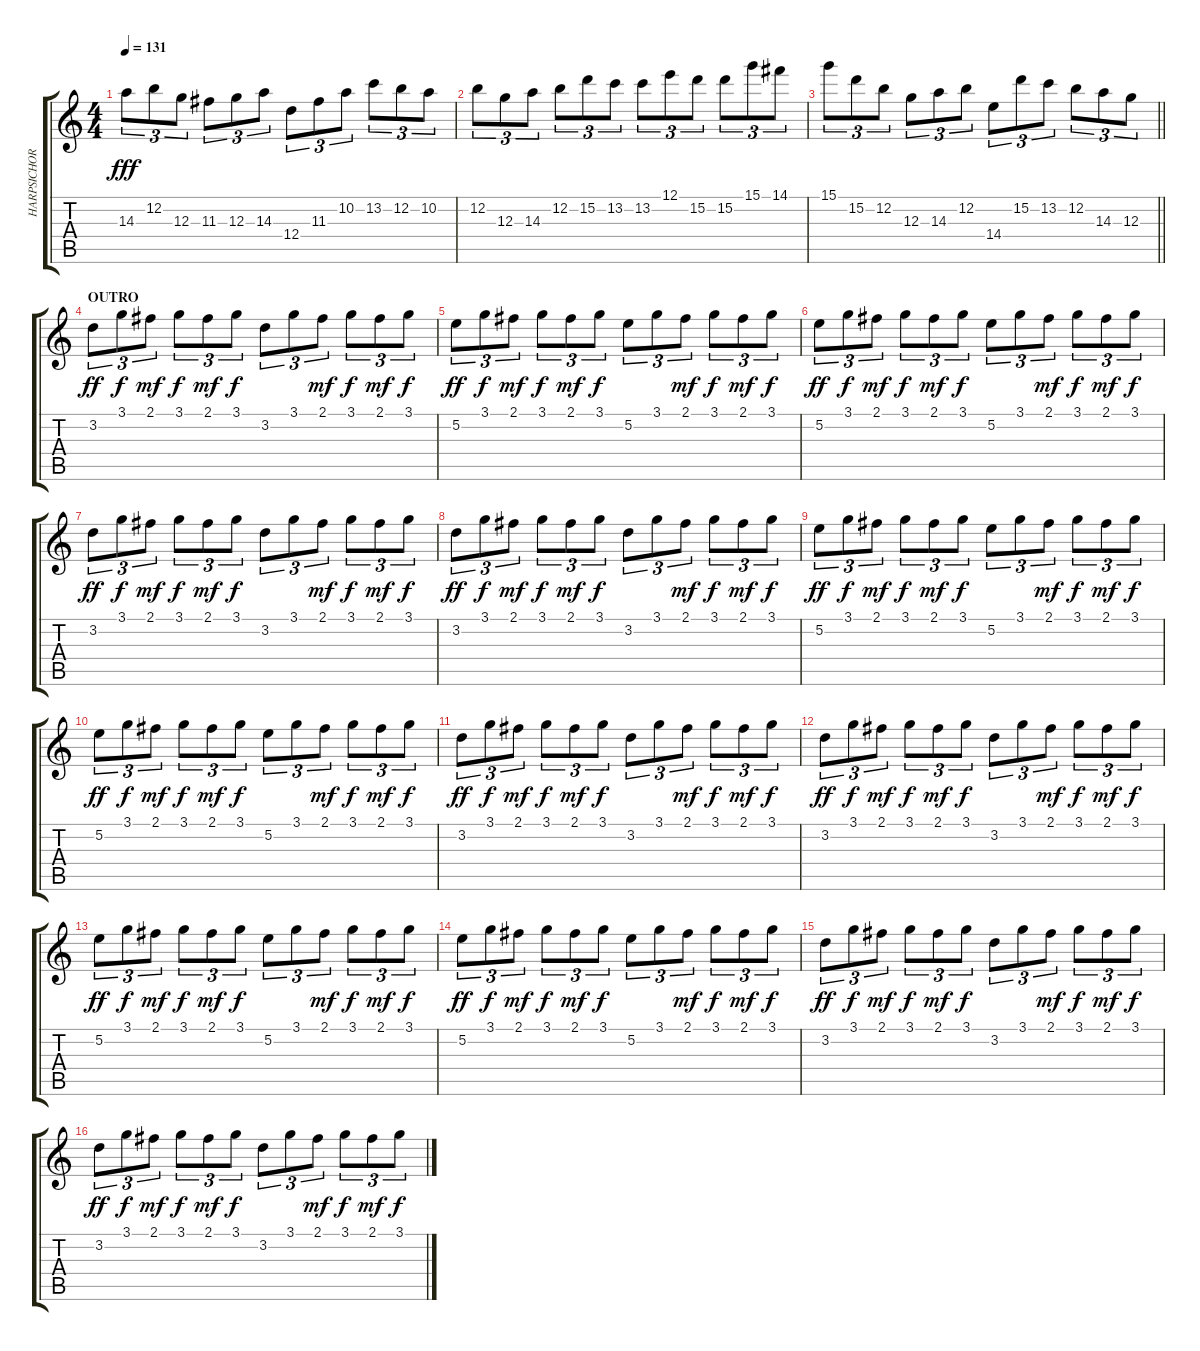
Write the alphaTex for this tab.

\track ("HARPSICHORD (tuned up 1 Oct) - melody" "HARPSICHOR") {instrument harpsichord}
\staff {score tabs}
\tuning (E5 B4 G4 D4 A3 E3) {hide}
\ts (4 4)
\tempo 131
\clef g2
\ks c
14.3.8{tu (3 2) dy fff} 12.2.8{tu (3 2)} 12.3.8{tu (3 2)} 11.3.8{tu (3 2)} 12.3.8{tu (3 2)} 14.3.8{tu (3 2)} 12.4.8{tu (3 2)} 11.3.8{tu (3 2)} 10.2.8{tu (3 2)} 13.2.8{tu (3 2)} 12.2.8{tu (3 2)} 10.2.8{tu (3 2)} |
12.2.8{tu (3 2)} 12.3.8{tu (3 2)} 14.3.8{tu (3 2)} 12.2.8{tu (3 2)} 15.2.8{tu (3 2)} 13.2.8{tu (3 2)} 13.2.8{tu (3 2)} 12.1.8{tu (3 2)} 15.2.8{tu (3 2)} 15.2.8{tu (3 2)} 15.1.8{tu (3 2)} 14.1.8{tu (3 2)} |
\barLineRight lightlight
15.1.8{tu (3 2)} 15.2.8{tu (3 2)} 12.2.8{tu (3 2)} 12.3.8{tu (3 2)} 14.3.8{tu (3 2)} 12.2.8{tu (3 2)} 14.4.8{tu (3 2)} 15.2.8{tu (3 2)} 13.2.8{tu (3 2)} 12.2.8{tu (3 2)} 14.3.8{tu (3 2)} 12.3.8{tu (3 2)} |
\section ("" "OUTRO")
3.2.8{tu (3 2) dy ff} 3.1.8{tu (3 2) dy f} 2.1.8{tu (3 2) dy mf} 3.1.8{tu (3 2) dy f} 2.1.8{tu (3 2) dy mf} 3.1.8{tu (3 2) dy f} 3.2.8{tu (3 2)} 3.1.8{tu (3 2)} 2.1.8{tu (3 2) dy mf} 3.1.8{tu (3 2) dy f} 2.1.8{tu (3 2) dy mf} 3.1.8{tu (3 2) dy f} |
5.2.8{tu (3 2) dy ff} 3.1.8{tu (3 2) dy f} 2.1.8{tu (3 2) dy mf} 3.1.8{tu (3 2) dy f} 2.1.8{tu (3 2) dy mf} 3.1.8{tu (3 2) dy f} 5.2.8{tu (3 2)} 3.1.8{tu (3 2)} 2.1.8{tu (3 2) dy mf} 3.1.8{tu (3 2) dy f} 2.1.8{tu (3 2) dy mf} 3.1.8{tu (3 2) dy f} |
5.2.8{tu (3 2) dy ff} 3.1.8{tu (3 2) dy f} 2.1.8{tu (3 2) dy mf} 3.1.8{tu (3 2) dy f} 2.1.8{tu (3 2) dy mf} 3.1.8{tu (3 2) dy f} 5.2.8{tu (3 2)} 3.1.8{tu (3 2)} 2.1.8{tu (3 2) dy mf} 3.1.8{tu (3 2) dy f} 2.1.8{tu (3 2) dy mf} 3.1.8{tu (3 2) dy f} |
3.2.8{tu (3 2) dy ff} 3.1.8{tu (3 2) dy f} 2.1.8{tu (3 2) dy mf} 3.1.8{tu (3 2) dy f} 2.1.8{tu (3 2) dy mf} 3.1.8{tu (3 2) dy f} 3.2.8{tu (3 2)} 3.1.8{tu (3 2)} 2.1.8{tu (3 2) dy mf} 3.1.8{tu (3 2) dy f} 2.1.8{tu (3 2) dy mf} 3.1.8{tu (3 2) dy f} |
3.2.8{tu (3 2) dy ff} 3.1.8{tu (3 2) dy f} 2.1.8{tu (3 2) dy mf} 3.1.8{tu (3 2) dy f} 2.1.8{tu (3 2) dy mf} 3.1.8{tu (3 2) dy f} 3.2.8{tu (3 2)} 3.1.8{tu (3 2)} 2.1.8{tu (3 2) dy mf} 3.1.8{tu (3 2) dy f} 2.1.8{tu (3 2) dy mf} 3.1.8{tu (3 2) dy f} |
5.2.8{tu (3 2) dy ff} 3.1.8{tu (3 2) dy f} 2.1.8{tu (3 2) dy mf} 3.1.8{tu (3 2) dy f} 2.1.8{tu (3 2) dy mf} 3.1.8{tu (3 2) dy f} 5.2.8{tu (3 2)} 3.1.8{tu (3 2)} 2.1.8{tu (3 2) dy mf} 3.1.8{tu (3 2) dy f} 2.1.8{tu (3 2) dy mf} 3.1.8{tu (3 2) dy f} |
5.2.8{tu (3 2) dy ff} 3.1.8{tu (3 2) dy f} 2.1.8{tu (3 2) dy mf} 3.1.8{tu (3 2) dy f} 2.1.8{tu (3 2) dy mf} 3.1.8{tu (3 2) dy f} 5.2.8{tu (3 2)} 3.1.8{tu (3 2)} 2.1.8{tu (3 2) dy mf} 3.1.8{tu (3 2) dy f} 2.1.8{tu (3 2) dy mf} 3.1.8{tu (3 2) dy f} |
3.2.8{tu (3 2) dy ff} 3.1.8{tu (3 2) dy f} 2.1.8{tu (3 2) dy mf} 3.1.8{tu (3 2) dy f} 2.1.8{tu (3 2) dy mf} 3.1.8{tu (3 2) dy f} 3.2.8{tu (3 2)} 3.1.8{tu (3 2)} 2.1.8{tu (3 2) dy mf} 3.1.8{tu (3 2) dy f} 2.1.8{tu (3 2) dy mf} 3.1.8{tu (3 2) dy f} |
3.2.8{tu (3 2) dy ff} 3.1.8{tu (3 2) dy f} 2.1.8{tu (3 2) dy mf} 3.1.8{tu (3 2) dy f} 2.1.8{tu (3 2) dy mf} 3.1.8{tu (3 2) dy f} 3.2.8{tu (3 2)} 3.1.8{tu (3 2)} 2.1.8{tu (3 2) dy mf} 3.1.8{tu (3 2) dy f} 2.1.8{tu (3 2) dy mf} 3.1.8{tu (3 2) dy f} |
5.2.8{tu (3 2) dy ff} 3.1.8{tu (3 2) dy f} 2.1.8{tu (3 2) dy mf} 3.1.8{tu (3 2) dy f} 2.1.8{tu (3 2) dy mf} 3.1.8{tu (3 2) dy f} 5.2.8{tu (3 2)} 3.1.8{tu (3 2)} 2.1.8{tu (3 2) dy mf} 3.1.8{tu (3 2) dy f} 2.1.8{tu (3 2) dy mf} 3.1.8{tu (3 2) dy f} |
5.2.8{tu (3 2) dy ff} 3.1.8{tu (3 2) dy f} 2.1.8{tu (3 2) dy mf} 3.1.8{tu (3 2) dy f} 2.1.8{tu (3 2) dy mf} 3.1.8{tu (3 2) dy f} 5.2.8{tu (3 2)} 3.1.8{tu (3 2)} 2.1.8{tu (3 2) dy mf} 3.1.8{tu (3 2) dy f} 2.1.8{tu (3 2) dy mf} 3.1.8{tu (3 2) dy f} |
3.2.8{tu (3 2) dy ff} 3.1.8{tu (3 2) dy f} 2.1.8{tu (3 2) dy mf} 3.1.8{tu (3 2) dy f} 2.1.8{tu (3 2) dy mf} 3.1.8{tu (3 2) dy f} 3.2.8{tu (3 2)} 3.1.8{tu (3 2)} 2.1.8{tu (3 2) dy mf} 3.1.8{tu (3 2) dy f} 2.1.8{tu (3 2) dy mf} 3.1.8{tu (3 2) dy f} |
3.2.8{tu (3 2) dy ff} 3.1.8{tu (3 2) dy f} 2.1.8{tu (3 2) dy mf} 3.1.8{tu (3 2) dy f} 2.1.8{tu (3 2) dy mf} 3.1.8{tu (3 2) dy f} 3.2.8{tu (3 2)} 3.1.8{tu (3 2)} 2.1.8{tu (3 2) dy mf} 3.1.8{tu (3 2) dy f} 2.1.8{tu (3 2) dy mf} 3.1.8{tu (3 2) dy f}
